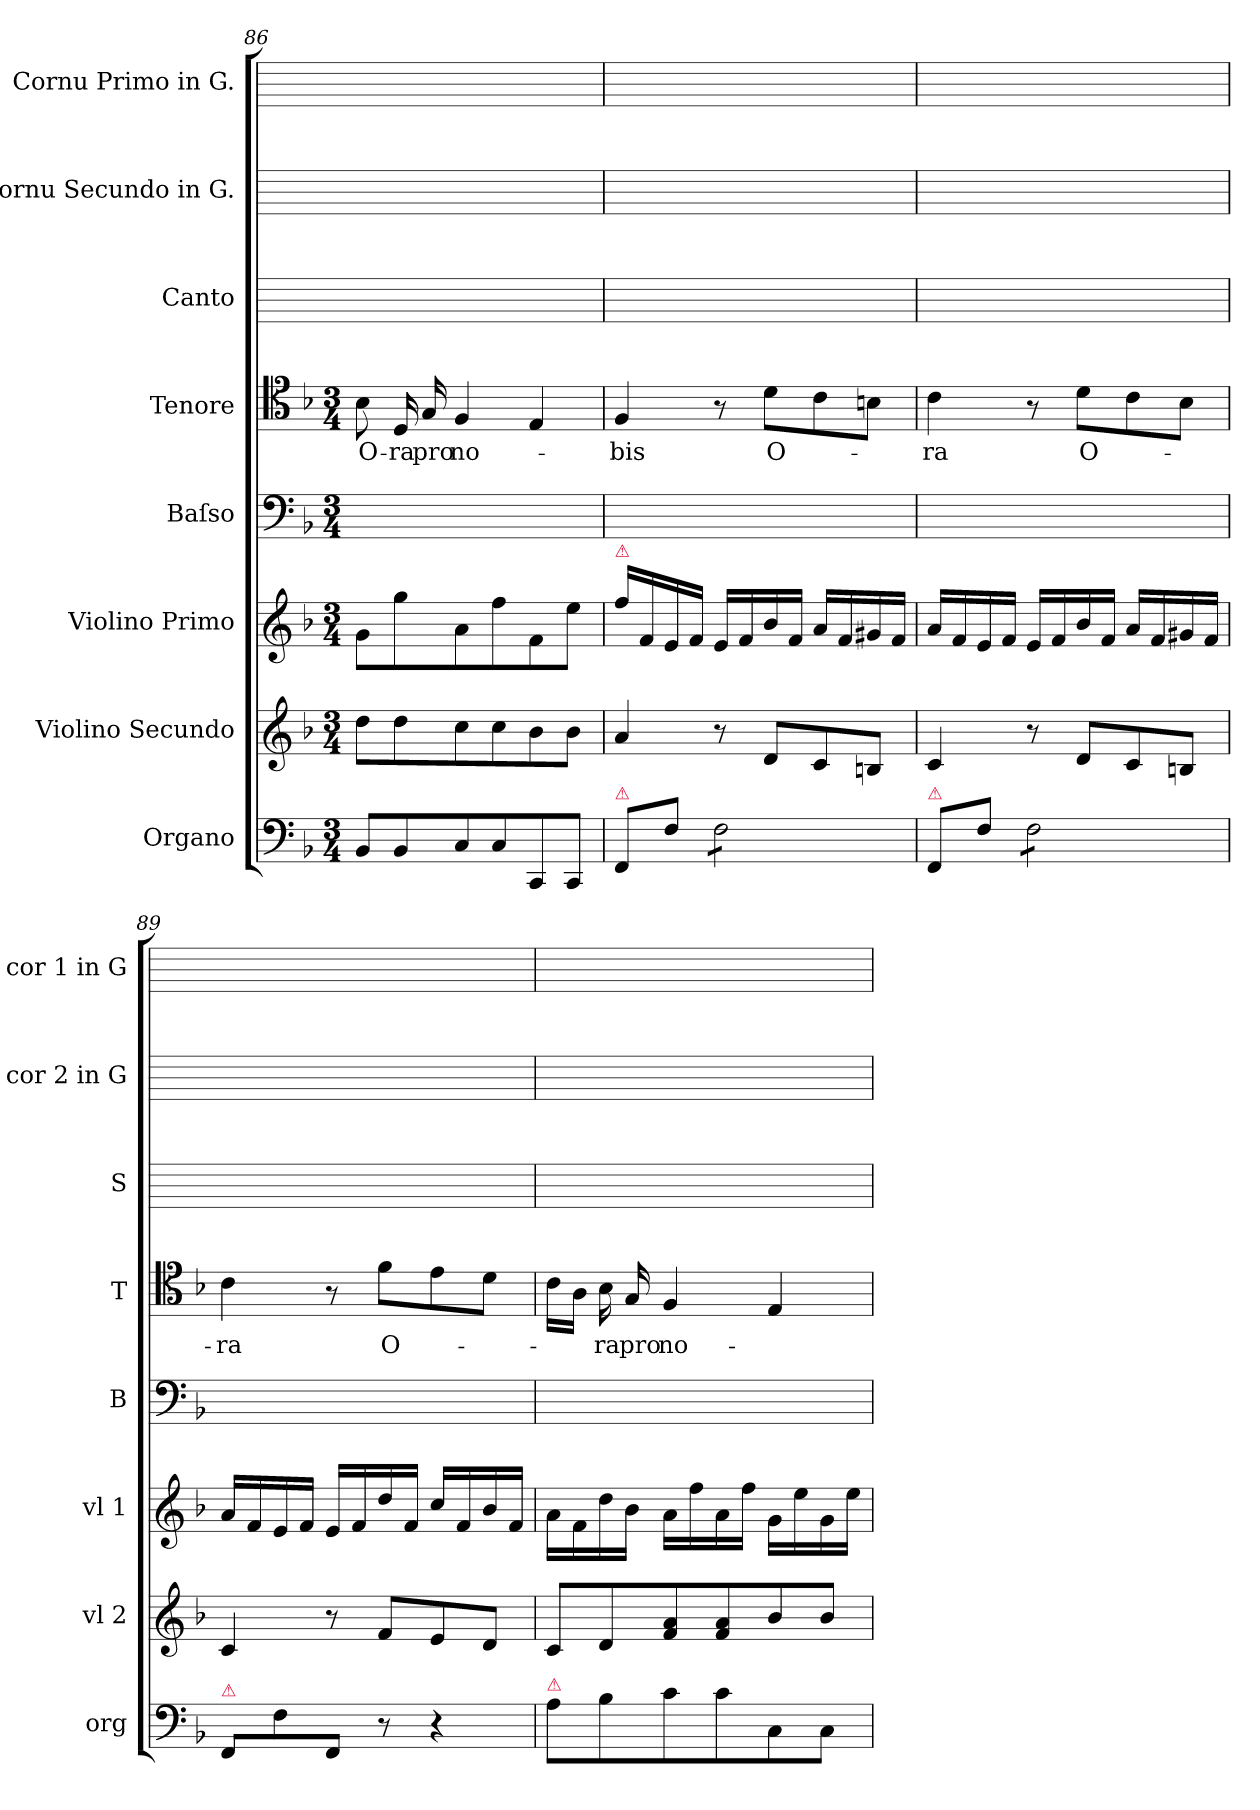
**kern	**kern	**kern	**kern	**kern	**text	**kern	**kern	**kern
*part8	*part7	*part6	*part5	*part4	*part4	*part3	*part2	*part1
*staff8	*staff7	*staff6	*staff5	*staff4	*staff4	*staff3	*staff2	*staff1
*I"Organo	*I"Violino Secundo	*I"Violino Primo	*I"Baſso	*I"Tenore	*	*I"Canto	*I"Cornu Secundo in G.	*I"Cornu Primo in G.
*I'org	*I'vl 2	*I'vl 1	*I'B	*I'T	*	*I'S	*I'cor 2 in G	*I'cor 1 in G
*clefF4	*clefG2	*clefG2	*clefF4	*clefC4	*	*	*	*
*k[b-]	*k[b-]	*k[b-]	*k[b-]	*k[b-]	*	*	*	*
*F:	*F:	*F:	*F:	*F:	*	*	*	*
*M3/4	*M3/4	*M3/4	*M3/4	*M3/4	*	*	*	*
=86	=86	=86	=86	=86	=86	=86	=86	=86
8BB-/L	8dd\L	8g\L	2.ryy	8B-\	O-	2.ryy	2.ryy	2.ryy
8BB-/	8dd\	8gg\	.	16D/	-ra	.	.	.
.	.	.	.	16G/	pro	.	.	.
8C/	8cc\	8a\	.	4F/	no-	.	.	.
8C/	8cc\	8ff\	.	.	.	.	.	.
8CC/	8b-\	8f\	.	4E/	.	.	.	.
8CC/J	8b-\J	8ee\J	.	.	.	.	.	.
=87	=87	=87	=87	=87	=87	=87	=87	=87
!	!	!LO:TX:a:color=crimson:t=⚠	!	!	!	!	!	!
!LO:TX:a:color=crimson:t=⚠	!	!	!	!	!	!	!	!
8FF/L	4a/	16ff\LL	2.ryy	4F/	-bis	2.ryy	2.ryy	2.ryy
.	.	16f/	.	.	.	.	.	.
8F\J	.	16e/	.	.	.	.	.	.
.	.	16f/JJ	.	.	.	.	.	.
*tremolo	*	*	*	*	*	*	*	*
8F\L	8r	16e/LL	.	8r	.	.	.	.
.	.	16f/	.	.	.	.	.	.
8F\	8d/L	16b-/	.	8d\L	O-	.	.	.
.	.	16f/JJ	.	.	.	.	.	.
8F\	8c/	16a/LL	.	8c\	.	.	.	.
.	.	16f/	.	.	.	.	.	.
8F\J	8Bn/J	16g#X/	.	8Bn\J	.	.	.	.
*Xtremolo	*	*	*	*	*	*	*	*
.	.	16f/JJ	.	.	.	.	.	.
=88	=88	=88	=88	=88	=88	=88	=88	=88
!LO:TX:a:color=crimson:t=⚠	!	!	!	!	!	!	!	!
8FF/L	4c/	16a/LL	2.ryy	4c\	-ra	2.ryy	2.ryy	2.ryy
.	.	16f/	.	.	.	.	.	.
8F\J	.	16e/	.	.	.	.	.	.
.	.	16f/JJ	.	.	.	.	.	.
*tremolo	*	*	*	*	*	*	*	*
8F\L	8r	16e/LL	.	8r	.	.	.	.
.	.	16f/	.	.	.	.	.	.
!	!	!	!	!	!LO:LY:i	!	!	!
8F\	8d/L	16b-/	.	8d\L	O-	.	.	.
.	.	16f/JJ	.	.	.	.	.	.
8F\	8c/	16a/LL	.	8c\	.	.	.	.
.	.	16f/	.	.	.	.	.	.
8F\J	8Bn/J	16g#X/	.	8B-\J	.	.	.	.
*Xtremolo	*	*	*	*	*	*	*	*
.	.	16f/JJ	.	.	.	.	.	.
=89	=89	=89	=89	=89	=89	=89	=89	=89
!LO:TX:a:color=crimson:t=⚠	!	!	!	!	!	!	!	!
!	!	!	!	!	!LO:LY:i	!	!	!
8FF/L	4c/	16a/LL	2.ryy	4c\	-ra	2.ryy	2.ryy	2.ryy
.	.	16f/	.	.	.	.	.	.
8F\	.	16e/	.	.	.	.	.	.
.	.	16f/JJ	.	.	.	.	.	.
8FF/J	8r	16e/LL	.	8r	.	.	.	.
.	.	16f/	.	.	.	.	.	.
8r	8f/L	16dd/	.	8f\L	O-	.	.	.
.	.	16f/JJ	.	.	.	.	.	.
4r	8e/	16cc/LL	.	8e\	.	.	.	.
.	.	16f/	.	.	.	.	.	.
.	8d/J	16b-/	.	8d\J	.	.	.	.
.	.	16f/JJ	.	.	.	.	.	.
=90	=90	=90	=90	=90	=90	=90	=90	=90
!LO:TX:a:color=crimson:t=⚠	!	!	!	!	!	!	!	!
8A\L	8c/L	16a\LL	2.ryy	16c\LL	.	2.ryy	2.ryy	2.ryy
.	.	16f\	.	16A\JJ	.	.	.	.
8B-\	8d/	16dd\	.	16B-\	-ra	.	.	.
.	.	16b-\JJ	.	16G/	pro	.	.	.
8c\	8f/ 8a/	16a\LL	.	4F/	no-	.	.	.
.	.	16ff\	.	.	.	.	.	.
8c\	8f/ 8a/	16a\	.	.	.	.	.	.
.	.	16ff\JJ	.	.	.	.	.	.
8C/	8b-/	16g\LL	.	4E/	.	.	.	.
.	.	16ee\	.	.	.	.	.	.
8C/J	8b-/J	16g\	.	.	.	.	.	.
.	.	16ee\JJ	.	.	.	.	.	.
=	=	=	=	=	=	=	=	=
*-	*-	*-	*-	*-	*-	*-	*-	*-
